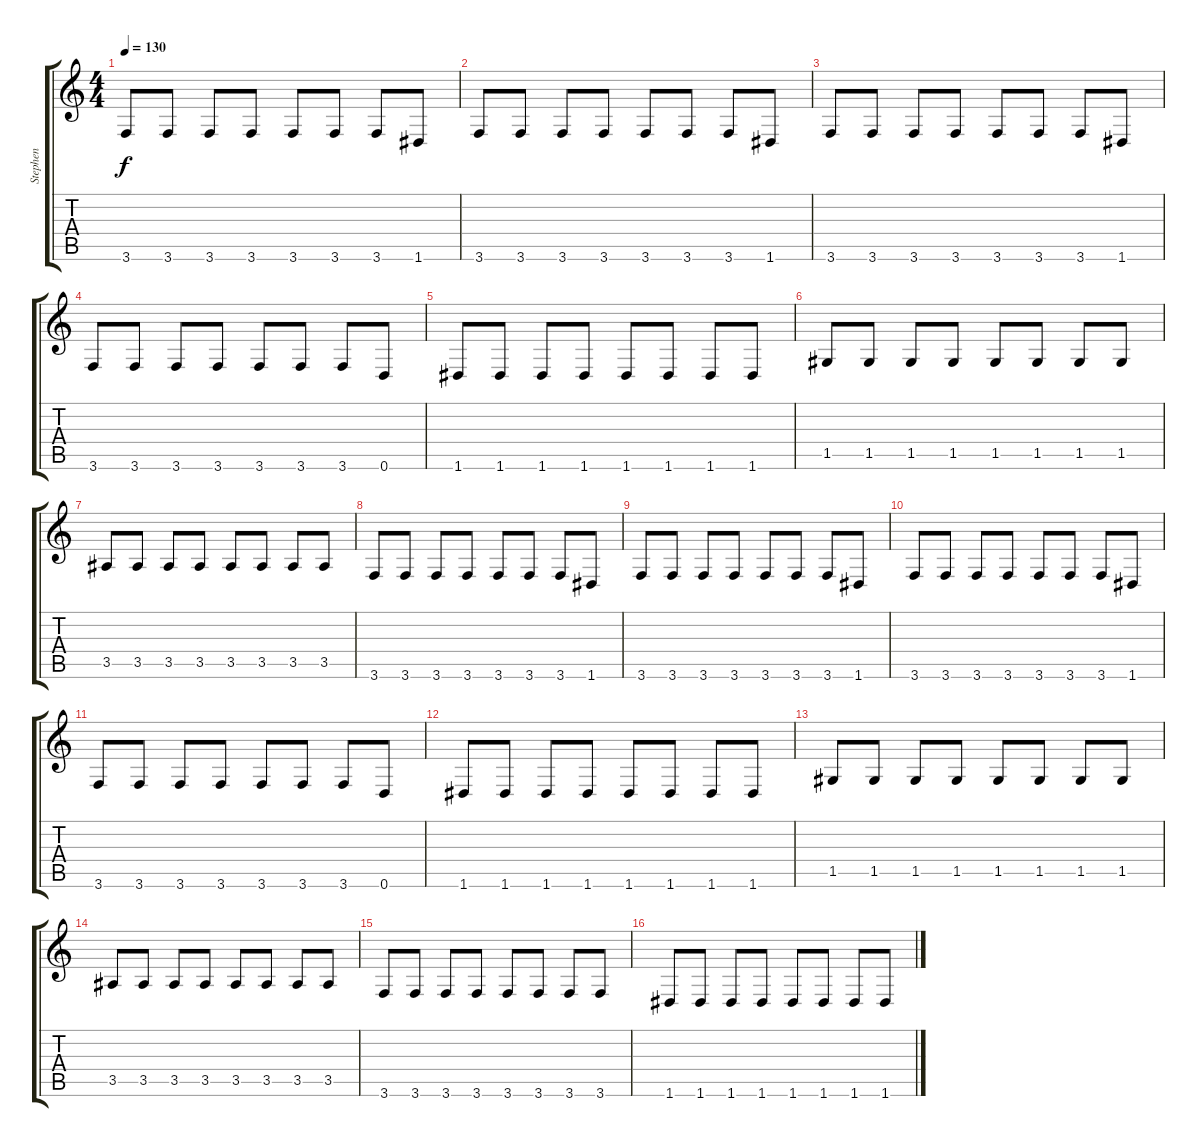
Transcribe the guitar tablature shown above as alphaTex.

\track ("Stephen" "Stephen") {instrument slapbass1}
\staff {score tabs}
\tuning (D4 A3 F3 C3 G2 D2) {hide}
\ts (4 4)
\tempo 130
\clef g2
\ks c
3.6.8{dy f} 3.6.8 3.6.8 3.6.8 3.6.8 3.6.8 3.6.8 1.6.8 |
3.6.8 3.6.8 3.6.8 3.6.8 3.6.8 3.6.8 3.6.8 1.6.8 |
3.6.8 3.6.8 3.6.8 3.6.8 3.6.8 3.6.8 3.6.8 1.6.8 |
3.6.8 3.6.8 3.6.8 3.6.8 3.6.8 3.6.8 3.6.8 0.6.8 |
1.6.8 1.6.8 1.6.8 1.6.8 1.6.8 1.6.8 1.6.8 1.6.8 |
1.5.8 1.5.8 1.5.8 1.5.8 1.5.8 1.5.8 1.5.8 1.5.8 |
3.5.8 3.5.8 3.5.8 3.5.8 3.5.8 3.5.8 3.5.8 3.5.8 |
3.6.8 3.6.8 3.6.8 3.6.8 3.6.8 3.6.8 3.6.8 1.6.8 |
3.6.8 3.6.8 3.6.8 3.6.8 3.6.8 3.6.8 3.6.8 1.6.8 |
3.6.8 3.6.8 3.6.8 3.6.8 3.6.8 3.6.8 3.6.8 1.6.8 |
3.6.8 3.6.8 3.6.8 3.6.8 3.6.8 3.6.8 3.6.8 0.6.8 |
1.6.8 1.6.8 1.6.8 1.6.8 1.6.8 1.6.8 1.6.8 1.6.8 |
1.5.8 1.5.8 1.5.8 1.5.8 1.5.8 1.5.8 1.5.8 1.5.8 |
3.5.8 3.5.8 3.5.8 3.5.8 3.5.8 3.5.8 3.5.8 3.5.8 |
3.6.8 3.6.8 3.6.8 3.6.8 3.6.8 3.6.8 3.6.8 3.6.8 |
1.6.8 1.6.8 1.6.8 1.6.8 1.6.8 1.6.8 1.6.8 1.6.8
